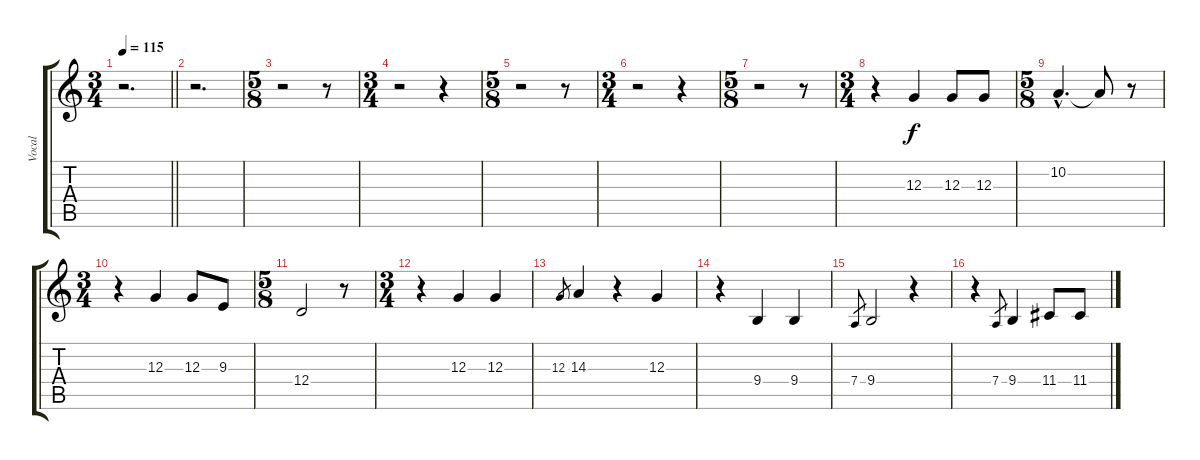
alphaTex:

\track ("Vocal" "Vocal") {instrument trombone}
\staff {score tabs}
\tuning (E4 B3 G3 D3 A2 E2) {hide}
\ts (3 4)
\tempo 115
\clef g2
\barLineRight lightlight
\ks c
r.2{d dy f} |
r.2{d} |
\ts (5 8)
r.2 r.8 |
\ts (3 4)
r.2 r.4 |
\ts (5 8)
r.2 r.8 |
\ts (3 4)
r.2 r.4 |
\ts (5 8)
r.2 r.8 |
\ts (3 4)
r.4 12.3.4 12.3.8 12.3.8 |
\ts (5 8)
10.2{hac}.4{d} 10.2{t}.8 r.8 |
\ts (3 4)
r.4 12.3.4 12.3.8 9.3.8 |
\ts (5 8)
12.4.2 r.8 |
\ts (3 4)
r.4 12.3.4 12.3.4 |
12.3.8{gr} 14.3.4 r.4 12.3.4 |
r.4 9.4.4 9.4.4 |
7.4.8{gr} 9.4.2 r.4 |
r.4 7.4.8{gr} 9.4.4 11.4.8 11.4.8
